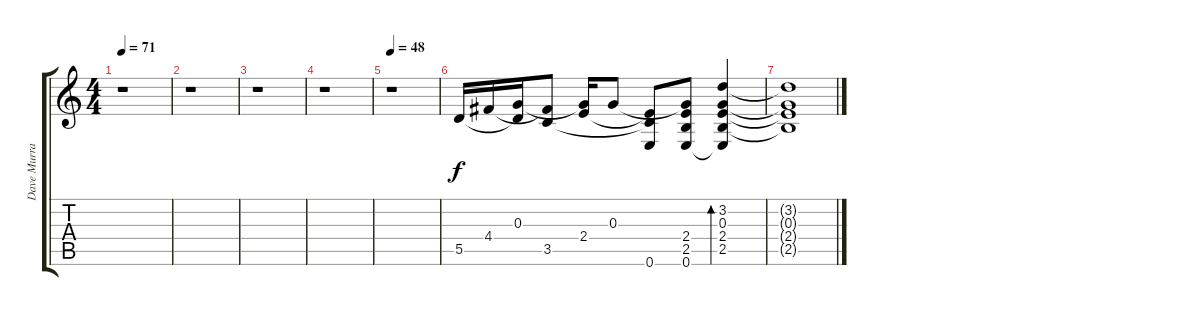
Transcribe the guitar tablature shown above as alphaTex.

\track ("Dave Murray (Clean Guitar)" "Dave Murra") {instrument electricguitarmuted}
\staff {score tabs}
\tuning (E4 B3 G3 D3 A2 E2) {hide}
\ts (4 4)
\tempo 71
\clef g2
\ks c
r.1{dy f} |
r.1 |
r.1 |
r.1 |
\tempo 48
r.1 |
5.5.16 4.4.16 (0.3 5.5{t}).16 (4.4{t} 3.5).8 (0.3{t} 2.4).16 0.3.8 (2.4{t} 3.5{t} 0.6).8 (0.3{t} 2.4 2.5 0.6).8 (3.2 0.3 2.4 2.5 0.6{t}).4{bd 120} |
(3.2{t} 0.3{t} 2.4{t} 2.5{t}).1
